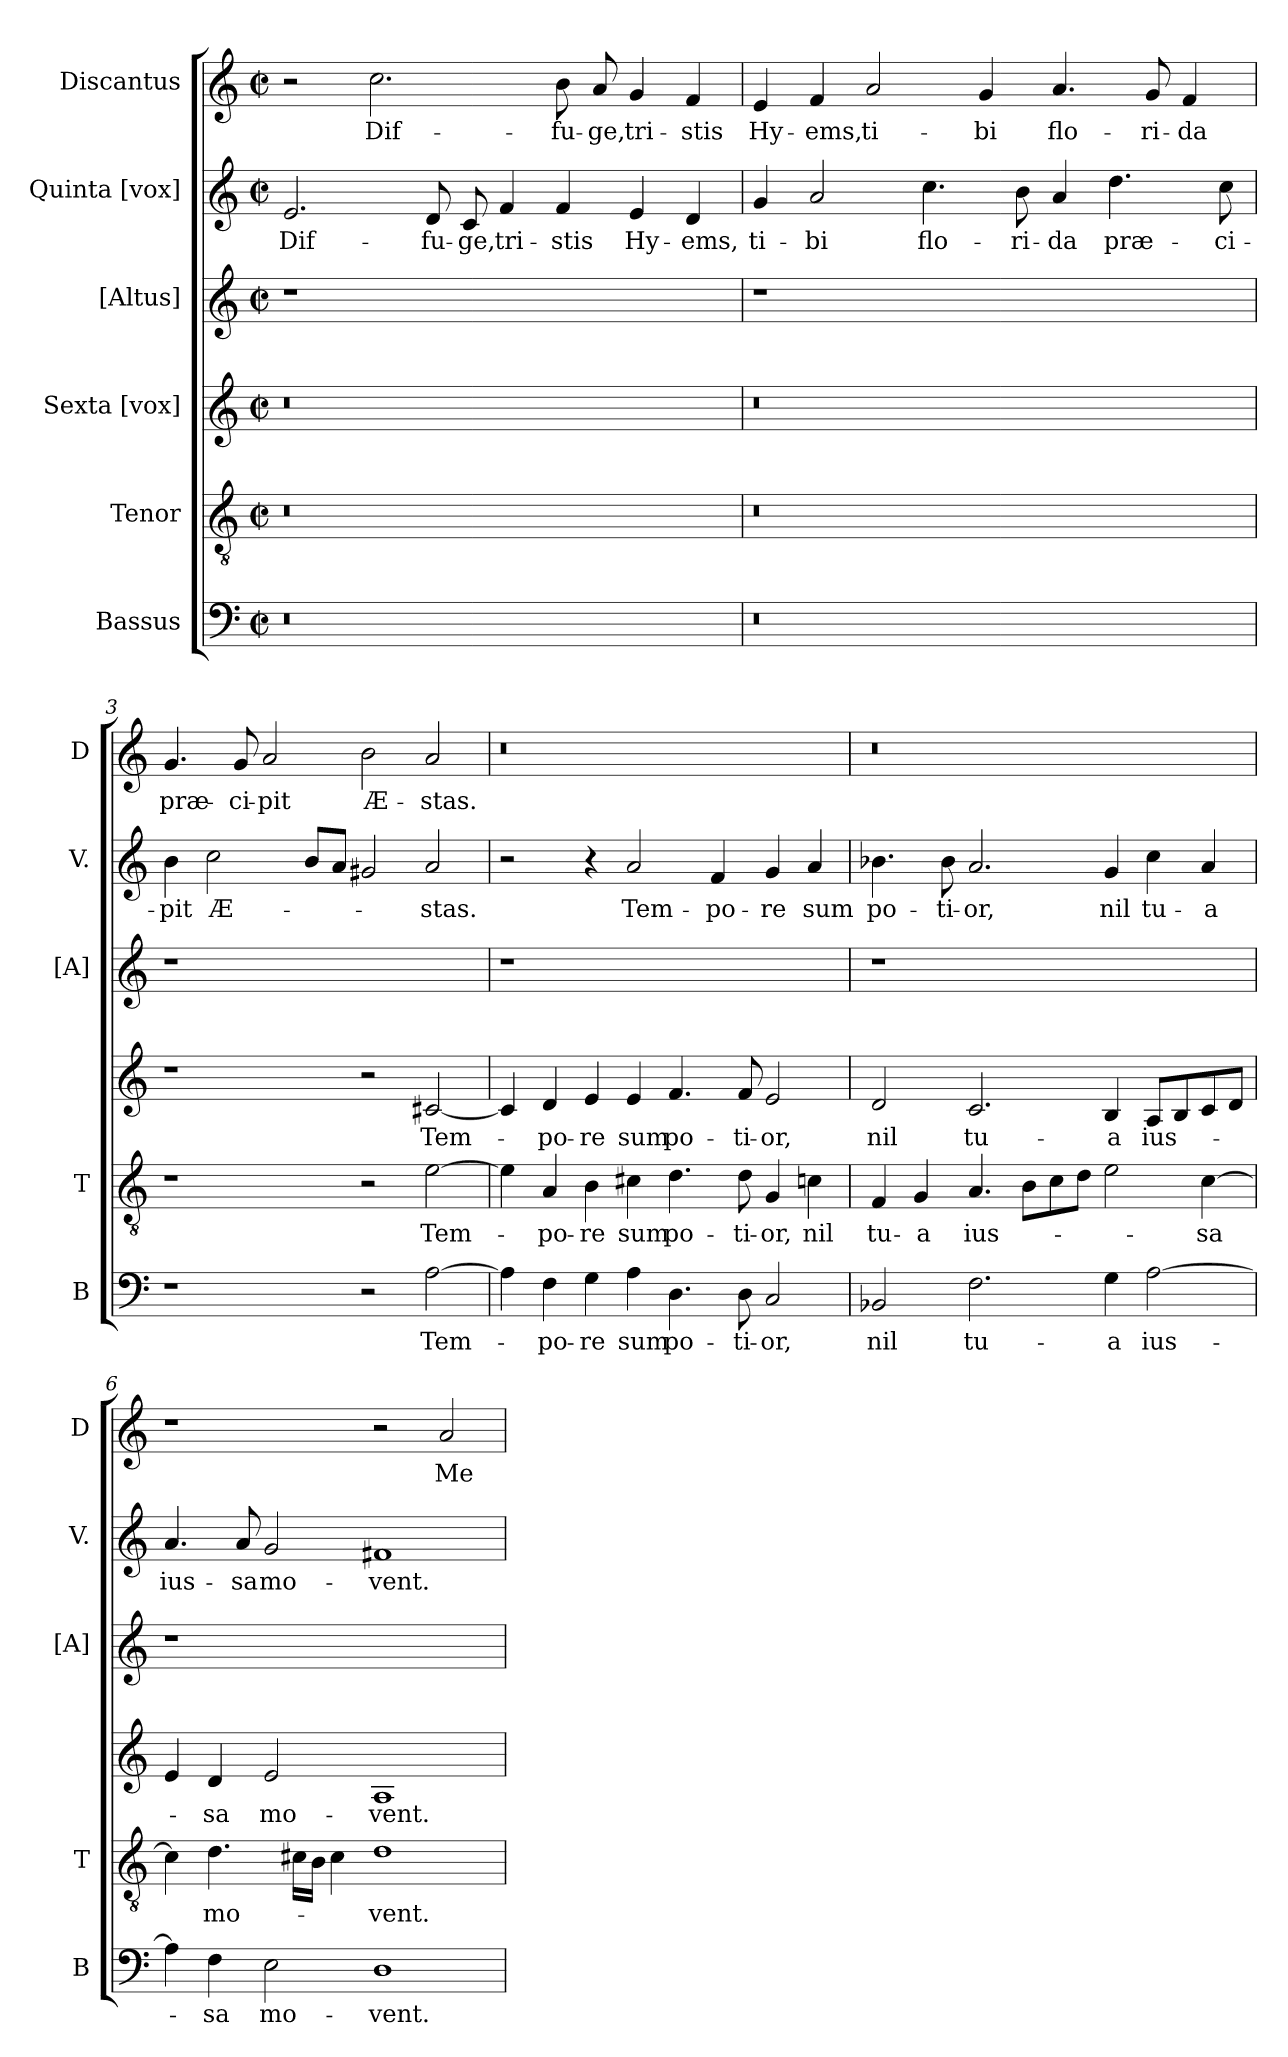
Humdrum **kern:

**kern	**text	**kern	**text	**kern	**text	**kern	**kern	**text	**kern	**text
*part6	*part6	*part5	*part5	*part4	*part4	*part3	*part2	*part2	*part1	*part1
*staff6	*staff6	*staff5	*staff5	*staff4	*staff4	*staff3	*staff2	*staff2	*staff1	*staff1
*I"Bassus	*	*I"Tenor	*	*I"Sexta [vox]	*	*I"[Altus]	*I"Quinta [vox]	*	*I"Discantus	*
*I'B	*	*I'T	*	*	*	*I'[A]	*I'V.	*	*I'D	*
*clefF4	*	*clefGv2	*	*clefG2	*	*clefG2	*clefG2	*	*clefG2	*
*k[]	*	*k[]	*	*k[]	*	*k[]	*k[]	*	*k[]	*
*C:	*	*C:	*	*C:	*	*C:	*C:	*	*C:	*
*M2/2	*	*M2/2	*	*M2/2	*	*M2/2	*M2/2	*	*M2/2	*
*met(c|)	*	*met(c|)	*	*met(c|)	*	*met(c|)	*met(c|)	*	*met(c|)	*
=1	=1	=1	=1	=1	=1	=1	=1	=1	=1	=1
0r	.	0r	.	0r	.	1r	2.e	Dif-	2r	.
.	.	.	.	.	.	.	.	.	2.cc	Dif-
.	.	.	.	.	.	.	8d	-fu-	.	.
.	.	.	.	.	.	.	8c	-ge,	.	.
.	.	.	.	.	.	1ryy	4f	tri-	.	.
.	.	.	.	.	.	.	4f	-stis	8b	-fu-
.	.	.	.	.	.	.	.	.	8a	-ge,
.	.	.	.	.	.	.	4e	Hy-	4g	tri-
.	.	.	.	.	.	.	4d	-ems,	4f	-stis
=2	=2	=2	=2	=2	=2	=2	=2	=2	=2	=2
0r	.	0r	.	0r	.	1r	4g	ti-	4e	Hy-
.	.	.	.	.	.	.	2a	-bi	4f	-ems,
.	.	.	.	.	.	.	.	.	2a	ti-
.	.	.	.	.	.	.	4.cc	flo-	.	.
.	.	.	.	.	.	1ryy	.	.	4g	-bi
.	.	.	.	.	.	.	8b	-ri-	.	.
.	.	.	.	.	.	.	4a	-da	4.a	flo-
.	.	.	.	.	.	.	4.dd	præ-	.	.
.	.	.	.	.	.	.	.	.	8g	-ri-
.	.	.	.	.	.	.	.	.	4f	-da
.	.	.	.	.	.	.	8cc	-ci-	.	.
=3	=3	=3	=3	=3	=3	=3	=3	=3	=3	=3
1r	.	1r	.	1r	.	1r	4b	-pit	4.g	præ-
.	.	.	.	.	.	.	2cc	Æ-	.	.
.	.	.	.	.	.	.	.	.	8g	-ci-
.	.	.	.	.	.	.	.	.	2a	-pit
.	.	.	.	.	.	.	8bL	.	.	.
.	.	.	.	.	.	.	8aJ	.	.	.
2r	.	2r	.	2r	.	1ryy	2g#X	.	2b	Æ-
[2A	Tem-	[2e	Tem-	[2c#X	Tem-	.	2a	-stas.	2a	-stas.
=4	=4	=4	=4	=4	=4	=4	=4	=4	=4	=4
4A]	.	4e]	.	4c#]	.	1r	2r	.	0r	.
4F	-po-	4A	-po-	4d	-po-	.	.	.	.	.
4G	-re	4B	-re	4e	-re	.	4r	.	.	.
4A	sum	4c#X	sum	4e	sum	.	2a	Tem-	.	.
4.D	po-	4.d	po-	4.f	po-	1ryy	.	.	.	.
.	.	.	.	.	.	.	4f	-po-	.	.
8D	-ti-	8d	-ti-	8f	-ti-	.	.	.	.	.
2C	-or,	4G	-or,	2e	-or,	.	4g	-re	.	.
.	.	4cn	nil	.	.	.	4a	sum	.	.
=5	=5	=5	=5	=5	=5	=5	=5	=5	=5	=5
2BB-X	nil	4F	tu-	2d	nil	1r	4.b-X	po-	0r	.
.	.	4G	-a	.	.	.	.	.	.	.
.	.	.	.	.	.	.	8b-	-ti-	.	.
2.F	tu-	4.A	ius-	2.c	tu-	.	2.a	-or,	.	.
.	.	8BL	.	.	.	.	.	.	.	.
.	.	8c	.	.	.	1ryy	.	.	.	.
.	.	8dJ	.	.	.	.	.	.	.	.
4G	-a	2e	.	4B	-a	.	4g	nil	.	.
[2A	ius-	.	.	8AL	ius-	.	4cc	tu-	.	.
.	.	.	.	8B	.	.	.	.	.	.
.	.	[4c	-sa	8c	.	.	4a	-a	.	.
.	.	.	.	8dJ	.	.	.	.	.	.
=6	=6	=6	=6	=6	=6	=6	=6	=6	=6	=6
4A]	.	4c]	.	4e	.	1r	4.a	ius-	1r	.
4F	-sa	4.d	mo-	4d	-sa	.	.	.	.	.
.	.	.	.	.	.	.	8a	-sa	.	.
2E	mo-	.	.	2e	mo-	.	2g	mo-	.	.
.	.	16c#XLL	.	.	.	.	.	.	.	.
.	.	16BJJ	.	.	.	.	.	.	.	.
.	.	4c#	.	.	.	.	.	.	.	.
1D	-vent.	1d	-vent.	1A	-vent.	1ryy	1f#X	-vent.	2r	.
.	.	.	.	.	.	.	.	.	2a	Me
=	=	=	=	=	=	=	=	=	=	=
*-	*-	*-	*-	*-	*-	*-	*-	*-	*-	*-
